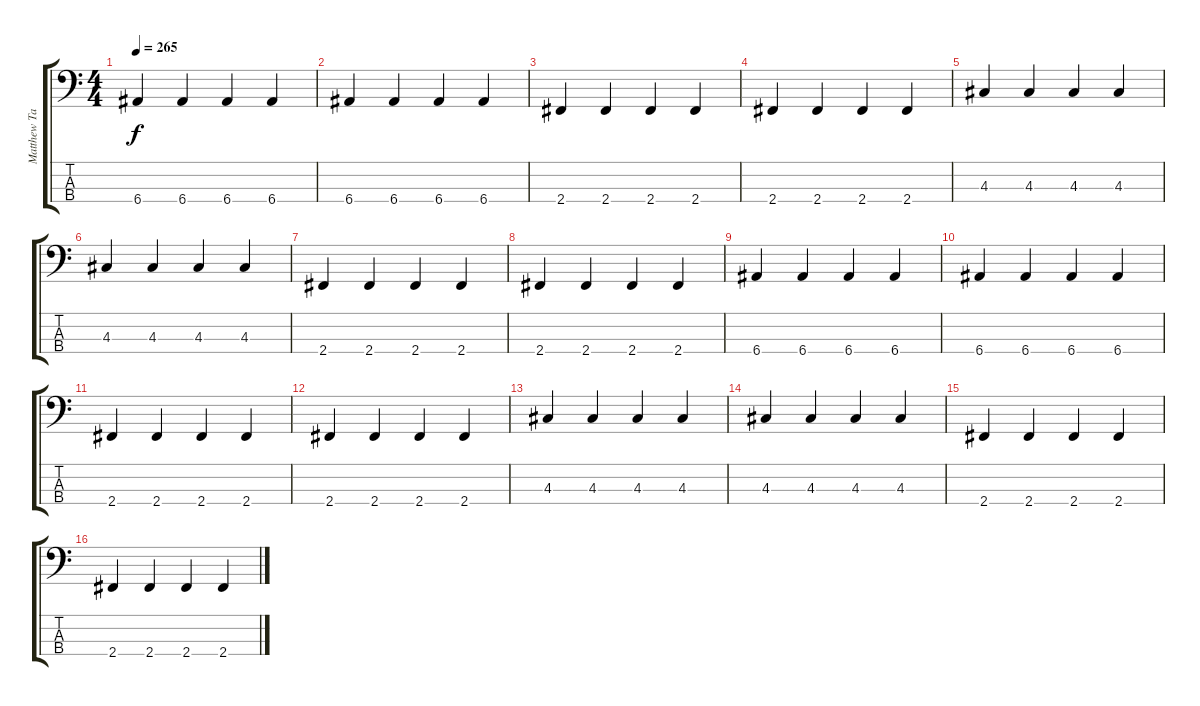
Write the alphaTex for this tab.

\track ("Matthew Taylor" "Matthew Ta") {instrument electricbassfinger bank 177}
\staff {score tabs}
\tuning (G2 D2 A1 E1) {hide}
\ts (4 4)
\tempo 265
\clef f4
\ks c
6.4.4{dy f} 6.4.4 6.4.4 6.4.4 |
6.4.4 6.4.4 6.4.4 6.4.4 |
2.4.4 2.4.4 2.4.4 2.4.4 |
2.4.4 2.4.4 2.4.4 2.4.4 |
4.3.4 4.3.4 4.3.4 4.3.4 |
4.3.4 4.3.4 4.3.4 4.3.4 |
2.4.4 2.4.4 2.4.4 2.4.4 |
2.4.4 2.4.4 2.4.4 2.4.4 |
6.4.4 6.4.4 6.4.4 6.4.4 |
6.4.4 6.4.4 6.4.4 6.4.4 |
2.4.4 2.4.4 2.4.4 2.4.4 |
2.4.4 2.4.4 2.4.4 2.4.4 |
4.3.4 4.3.4 4.3.4 4.3.4 |
4.3.4 4.3.4 4.3.4 4.3.4 |
2.4.4 2.4.4 2.4.4 2.4.4 |
2.4.4 2.4.4 2.4.4 2.4.4
